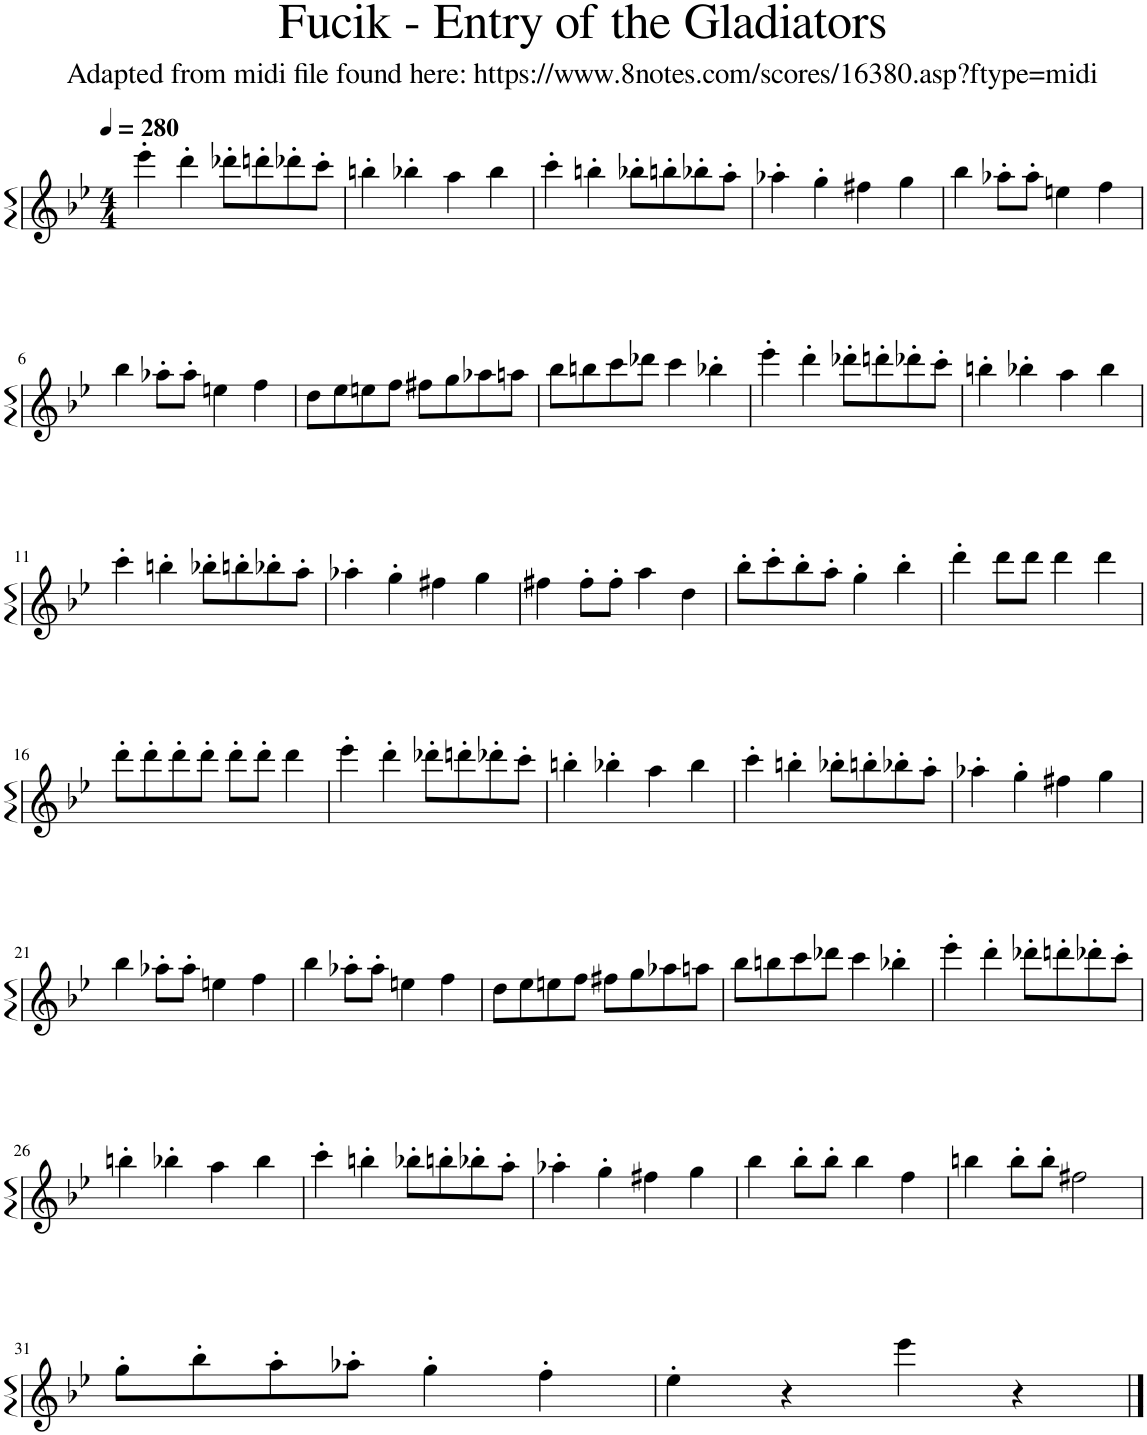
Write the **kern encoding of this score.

**kern
*part1
*staff1
*I"Piano, Piano
*I'Pno.
*clefG2
*k[b-e-]
*M4/4
*MM280
=1
4eee-'\
4ddd'\
8ddd-X'\L
8dddn'\
8ddd-X'\
8ccc'\J
=2
4bbn'\
4bb-X'\
4aa\
4bb-\
=3
4ccc'\
4bbn'\
8bb-X'\L
8bbn'\
8bb-X'\
8aa'\J
=4
4aa-X'\
4gg'\
4ff#X\
4gg\
=5
4bb-\
8aa-X'\L
8aa-'\J
4een\
4ff\
!!LO:LB:g=z
=6
4bb-\
8aa-X'\L
8aa-'\J
4een\
4ff\
=7
8dd\L
8ee-\
8een\
8ff\J
8ff#X\L
8gg\
8aa-X\
8aan\J
=8
8bb-\L
8bbn\
8ccc\
8ddd-X\J
4ccc\
4bb-X'\
=9
4eee-'\
4ddd'\
8ddd-X'\L
8dddn'\
8ddd-X'\
8ccc'\J
=10
4bbn'\
4bb-X'\
4aa\
4bb-\
!!LO:LB:g=z
=11
4ccc'\
4bbn'\
8bb-X'\L
8bbn'\
8bb-X'\
8aa'\J
=12
4aa-X'\
4gg'\
4ff#X\
4gg\
=13
4ff#X\
8ff#'\L
8ff#'\J
4aa\
4dd\
=14
8bb-'\L
8ccc'\
8bb-'\
8aa'\J
4gg'\
4bb-'\
=15
4ddd'\
8ddd\L
8ddd\J
4ddd\
4ddd\
!!LO:LB:g=z
=16
8ddd'\L
8ddd'\
8ddd'\
8ddd'\J
8ddd'\L
8ddd'\J
4ddd\
=17
4eee-'\
4ddd'\
8ddd-X'\L
8dddn'\
8ddd-X'\
8ccc'\J
=18
4bbn'\
4bb-X'\
4aa\
4bb-\
=19
4ccc'\
4bbn'\
8bb-X'\L
8bbn'\
8bb-X'\
8aa'\J
=20
4aa-X'\
4gg'\
4ff#X\
4gg\
!!LO:LB:g=z
=21
4bb-\
8aa-X'\L
8aa-'\J
4een\
4ff\
=22
4bb-\
8aa-X'\L
8aa-'\J
4een\
4ff\
=23
8dd\L
8ee-\
8een\
8ff\J
8ff#X\L
8gg\
8aa-X\
8aan\J
=24
8bb-\L
8bbn\
8ccc\
8ddd-X\J
4ccc\
4bb-X'\
=25
4eee-'\
4ddd'\
8ddd-X'\L
8dddn'\
8ddd-X'\
8ccc'\J
!!LO:LB:g=z
=26
4bbn'\
4bb-X'\
4aa\
4bb-\
=27
4ccc'\
4bbn'\
8bb-X'\L
8bbn'\
8bb-X'\
8aa'\J
=28
4aa-X'\
4gg'\
4ff#X\
4gg\
=29
4bb-\
8bb-'\L
8bb-'\J
4bb-\
4ff\
=30
4bbn\
8bb'\L
8bb'\J
2ff#X\
!!LO:LB:g=z
=31
8gg'\L
8bb-'\
8aa'\
8aa-X'\J
4gg'\
4ff'\
=32
4ee-'\
4r
4eee-\
4r
==
*-
